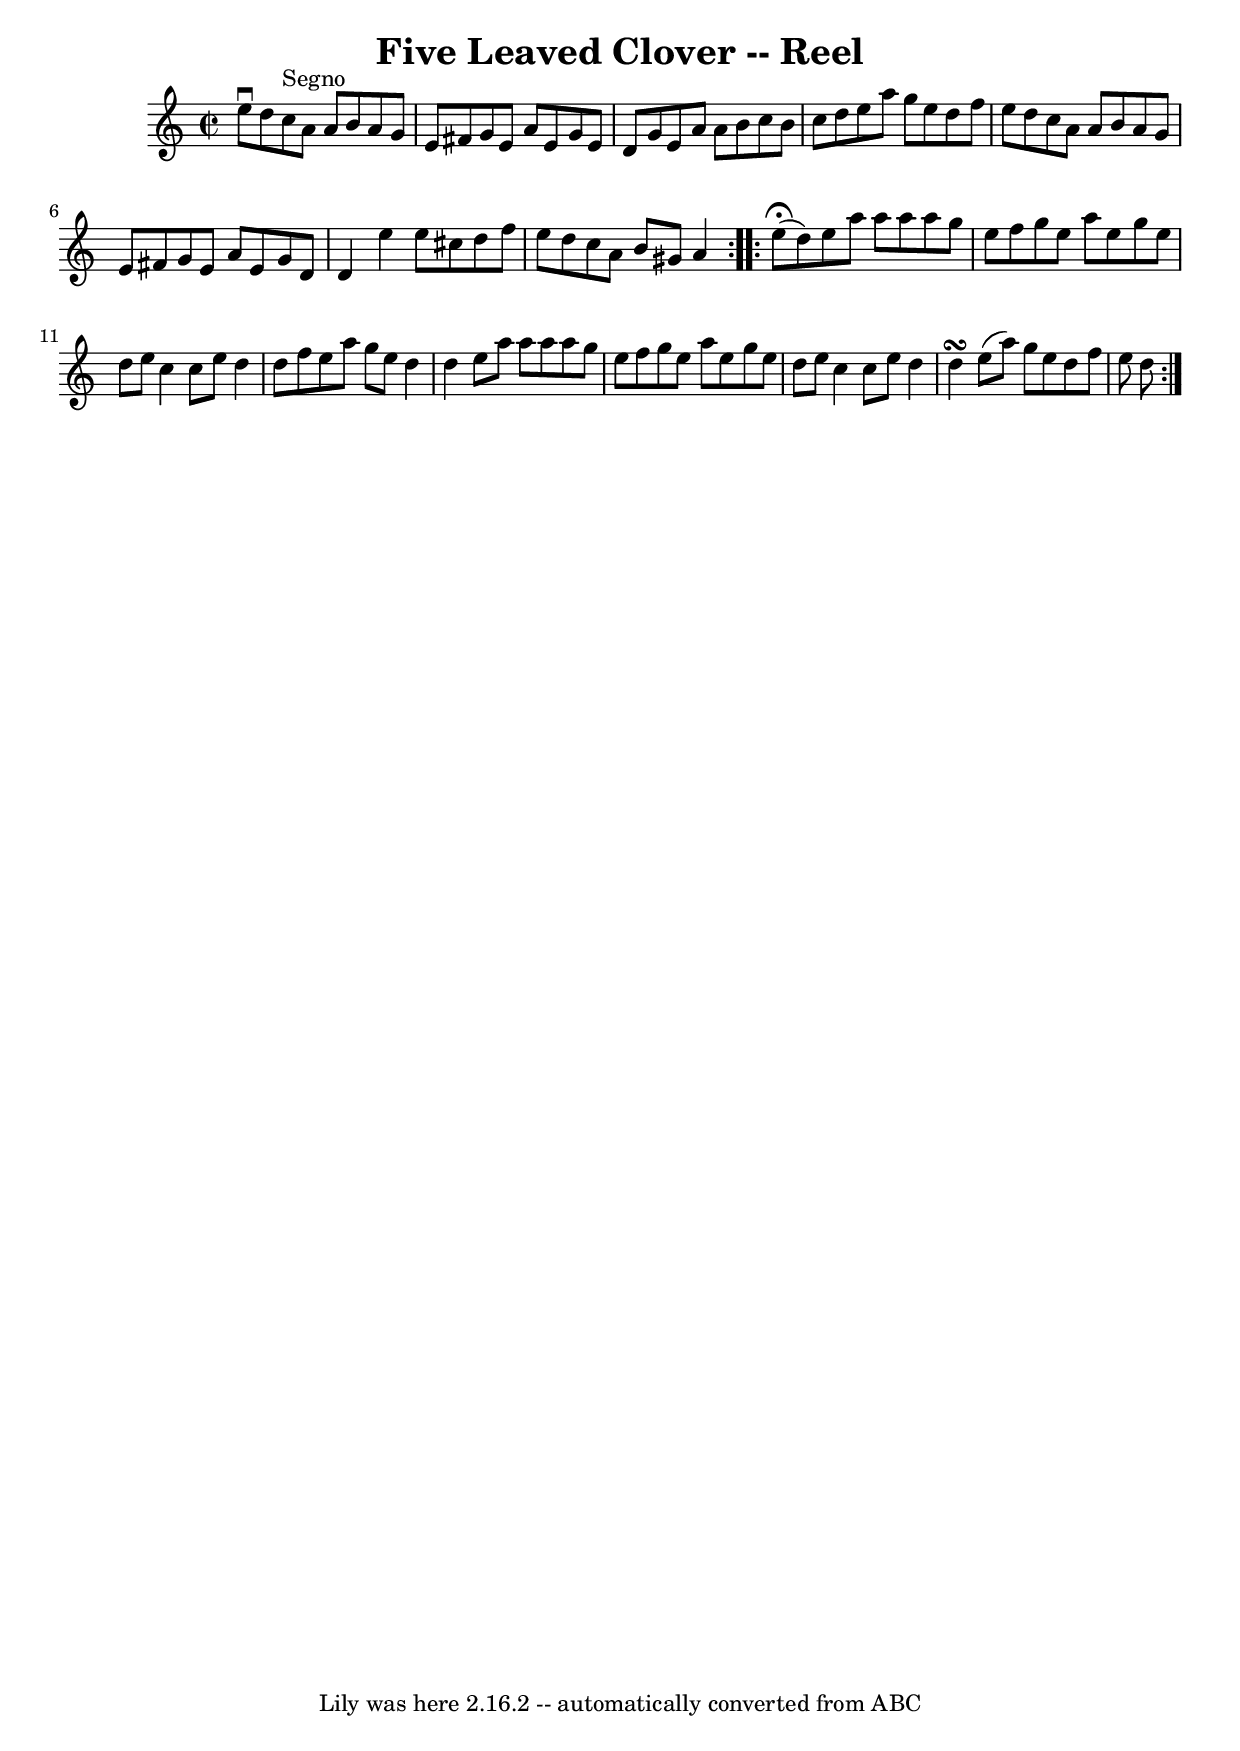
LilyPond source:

\version "2.7.40"
\include "Mammoth.ily"
\header {
	book = "Ryan's Mammoth Collection"
	crossRefNumber = "1"
	footnotes = ""
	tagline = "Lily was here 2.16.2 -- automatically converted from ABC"
	title = "Five Leaved Clover -- Reel"
}
voicedefault =  {
\set Score.defaultBarType = "empty"

\repeat volta 2 {
\override Staff.TimeSignature #'style = #'C
 \time 2/2 \key a \minor e''8^\downbow d''8    |
 c''8^"Segno"   
a'8 a'8 b'8 a'8 g'8 e'8 fis'8  |
 g'8 e'8 a'8   
 e'8 g'8 e'8 d'8 g'8  |
 e'8 a'8 a'8 b'8 c''8   
 b'8 c''8 d''8  |
 e''8 a''8 g''8 e''8 d''8 f''8   
 e''8 d''8  |
 c''8 a'8 a'8 b'8 a'8 g'8 e'8    
fis'8  |
 g'8 e'8 a'8 e'8 g'8 d'8 d'4  |
   
e''4 e''8 cis''8 d''8 f''8 e''8 d''8  |
 c''8 a'8  
 b'8 gis'8 a'4    } \repeat volta 2 { e''8^\fermata(d''8) 
|
 e''8 a''8 a''8 a''8 a''8 g''8 e''8 f''8  
|
 g''8 e''8 a''8 e''8 g''8 e''8 d''8 e''8  
|
 c''4 c''8 e''8 d''4 d''8 f''8  |
 e''8    
a''8 g''8 e''8 d''4 d''4  |
 e''8 a''8 a''8 a''8 
 a''8 g''8 e''8 f''8  |
 g''8 e''8 a''8 e''8    
g''8 e''8 d''8 e''8  |
 c''4 c''8 e''8 d''4 d''4 
\turn  |
 e''8 (a''8) g''8 e''8 d''8 f''8 e''8    
d''8      }   
}

\score{
    <<

	\context Staff="default"
	{
	    \voicedefault 
	}

    >>
	\layout {
	}
	\midi {}
}
